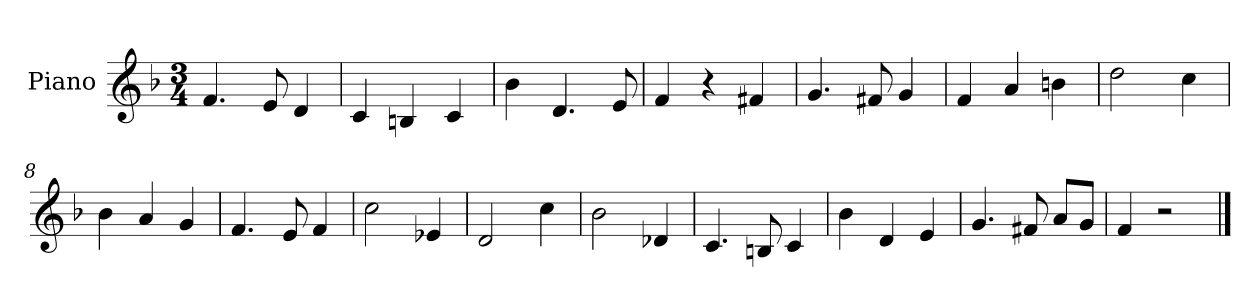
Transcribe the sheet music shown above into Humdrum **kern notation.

**kern
*part1
*staff1
*I"Piano
*I'Pno
*clefG2
*k[b-]
*M3/4
=1
4.f/
8e/
4d/
=2
4c/
4Bn/
4c/
=3
4b-\
4.d/
8e/
=4
4f/
4r
4f#X/
=5
4.g/
8f#X/
4g/
=6
4f/
4a/
4bn\
=7
2dd\
4cc\
=8
4b-\
4a/
4g/
=9
4.f/
8e/
4f/
=10
2cc\
4e-X/
=11
2d/
4cc\
=12
2b-\
4d-X/
=13
4.c/
8Bn/
4c/
=14
4b-\
4d/
4e/
=15
4.g/
8f#X/
8a/L
8g/J
=16
4f/
2r
==
*-
